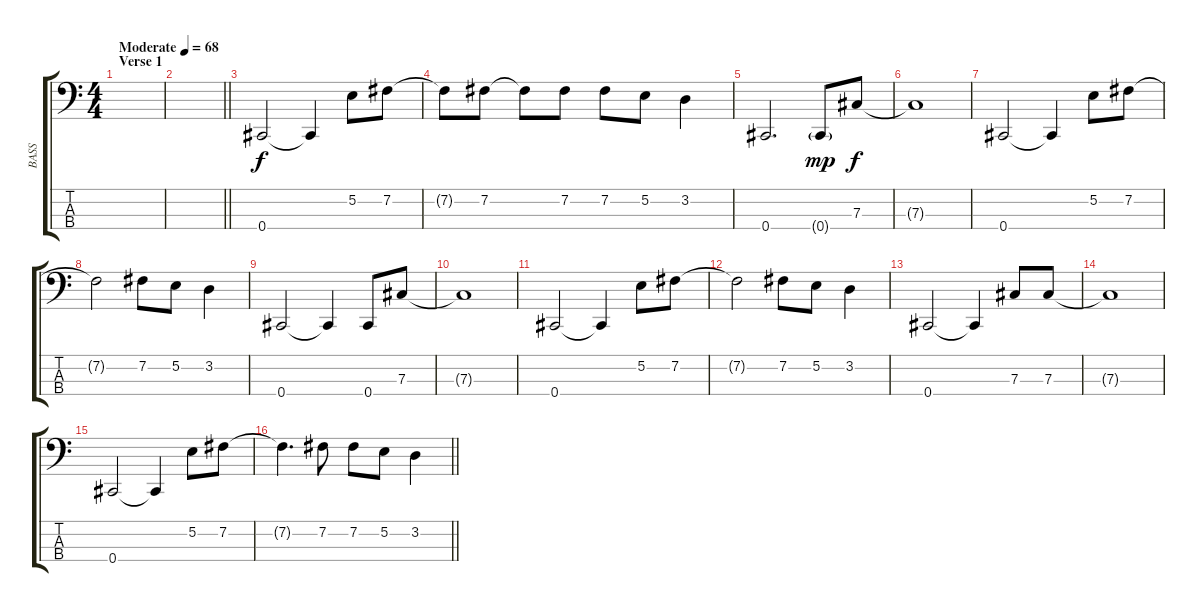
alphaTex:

\track ("BASS" "BASS") {instrument electricbasspick}
\staff {score tabs}
\tuning (E2 B1 Gb1 Db1) {hide}
\ts (4 4)
\section ("" "Verse 1")
\tempo (68 "Moderate")
\clef f4
\ks c
|
\barLineRight lightlight
|
0.4.2 0.4{t}.4 5.2.8 7.2.8 |
7.2{t}.8 7.2.8 7.2{t}.8 7.2.8 7.2.8 5.2.8 3.2.4 |
0.4.2{d} 0.4{g}.8{dy mp} 7.3.8{dy f} |
7.3{t}.1 |
0.4.2 0.4{t}.4 5.2.8 7.2.8 |
7.2{t}.2 7.2.8 5.2.8 3.2.4 |
0.4.2 0.4{t}.4 0.4.8 7.3.8 |
7.3{t}.1 |
0.4.2 0.4{t}.4 5.2.8 7.2.8 |
7.2{t}.2 7.2.8 5.2.8 3.2.4 |
0.4.2 0.4{t}.4 7.3.8 7.3.8 |
7.3{t}.1 |
0.4.2 0.4{t}.4 5.2.8 7.2.8 |
\barLineRight lightlight
7.2{t}.4{d} 7.2.8 7.2.8 5.2.8 3.2.4
